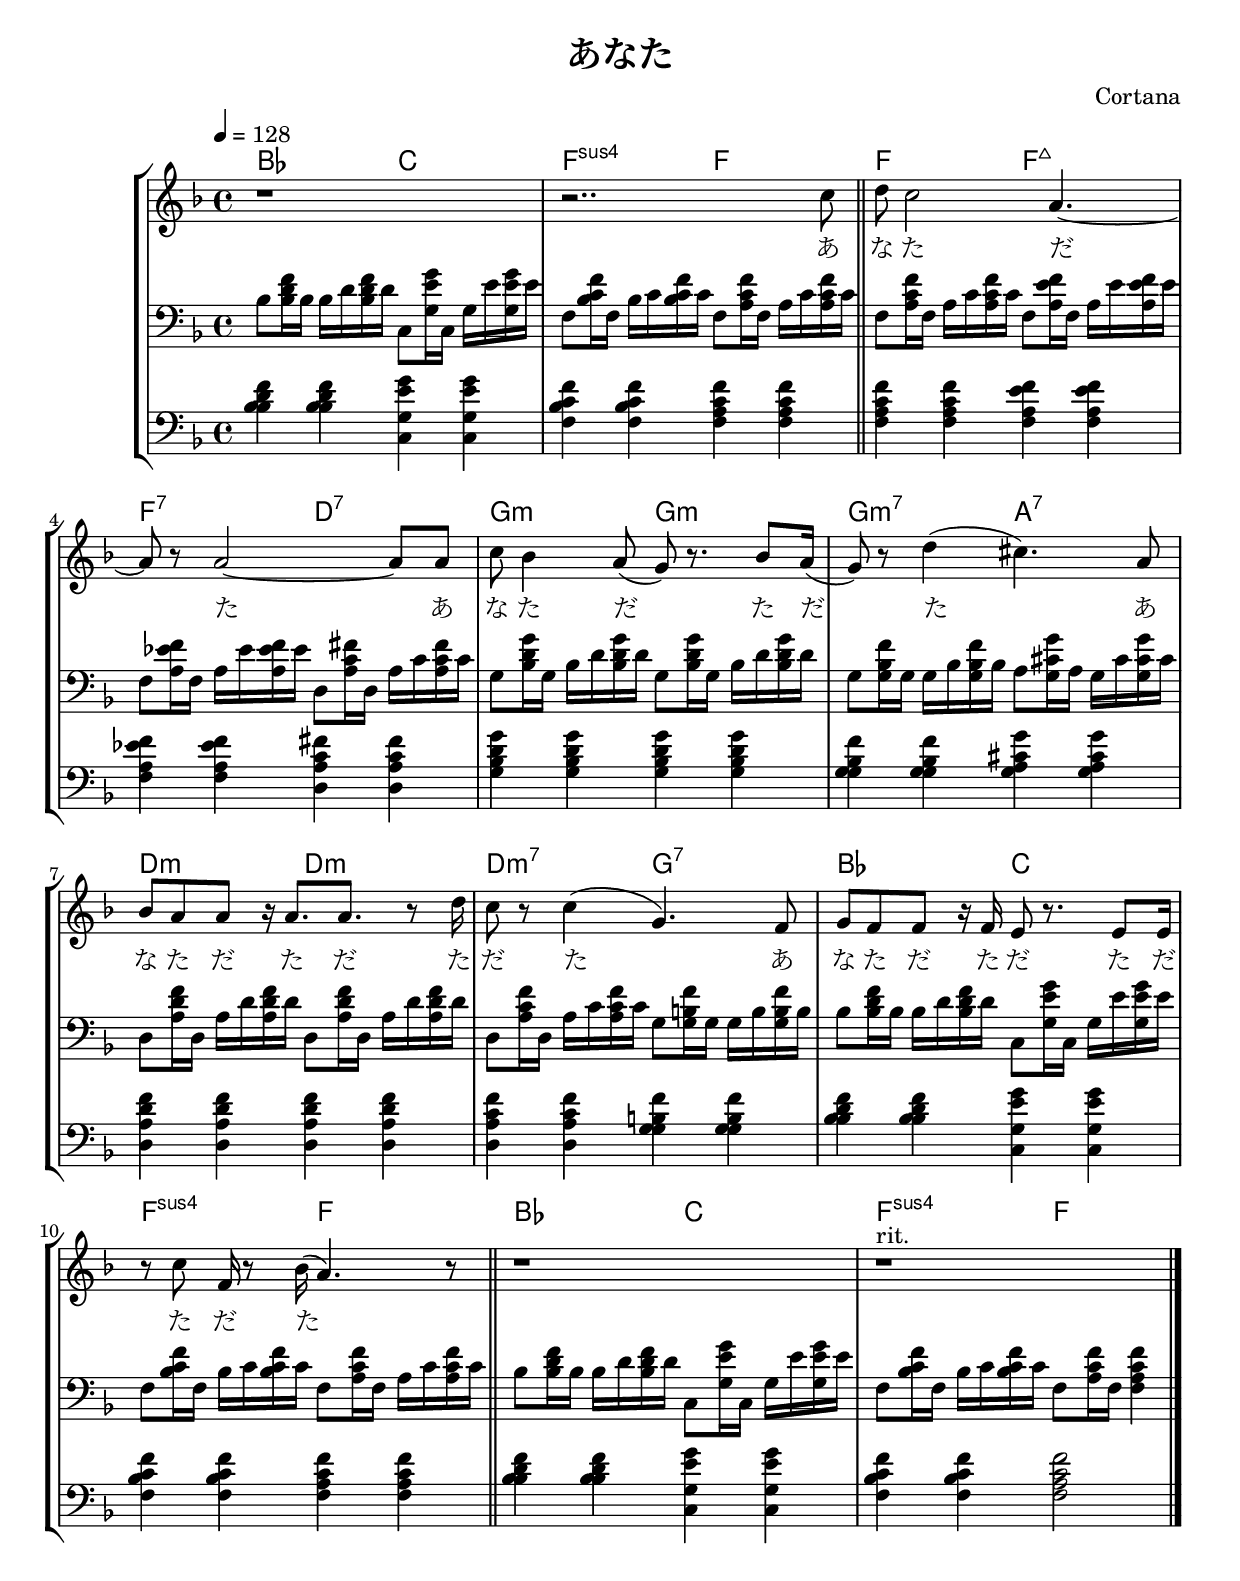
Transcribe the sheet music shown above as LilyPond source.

\version "2.12.1"

\header {
	title = \markup {あなた}
	composer = \markup \center-column {Cortana}
}

harmony = \chordmode {
	bes2 c f:sus4 f 

	f f:maj7 f:7 d:7 g:m g:m g:min7 a:7 d:m d:m d:min7 g:7 bes c f:sus4 f 

	bes c f:sus4 f 
}

melody = {
	\key f \major
	\tempo 4 = 128
	r1 | r2.. 
	\set Staff.midiInstrument = #"fss0.35"
	c''8 
	d''8  c''2  a'4.~ 
	a'8  r8  a'2~a'8  a'8 
	c''8  bes'4  a'8  (g'8)  r8.  bes'8  a'16 
	(g'8)  r8  d''4  (cis''4.)  a'8 
	bes'8  a'8  a'8  r16  a'8.  a'8.  r8  d''16 
	c''8  r8  c''4  (g'4.)  f'8 
	g'8  f'8  f'8  r16  f'16  e'8  r8.  e'8  e'16 
	r8  c''8  f'16  r8  bes'16  (a'4.)  	r8 	r1 | r1^"rit." \bar "|."
}

words = \lyricmode {
	
	あ  な  た  だ  た  あ  な  た  だ  た  だ  た  あ  な  た  だ  た  だ  た  だ  た  あ  な  た  だ  た  だ  た  だ  た  だ  た  
	
}

tempochange = {
	\tempo 4 = 128
	r1 | r1 \bar "||"
	\tempo 4 = 128
	r1 | r1 | r1 | r1 | r1 | r1 | r1 | r1 \bar "||"
	\tempo 4 = 128
	r1 | \tempo 4 = 96 r2 \tempo 4 = 85 r2 \bar "|."
}

mainacc = {
	\clef bass
	\set Staff.midiInstrument = #"Harmonica"
	\key f \major
	\tempo 4 = 128
	bes8 <bes d' f'>16 bes16   bes16 d'16 <bes d' f'>16 d'16
	c8 <g e' g'>16 c16   g16 e'16 <g e' g'>16 e'16
	f8 <bes c' f'>16 f16   bes16 c'16 <bes c' f'>16 c'16
	f8 <a c' f'>16 f16   a16 c'16 <a c' f'>16 c'16
	\bar "||"

	\set Staff.midiInstrument = #"Harmonica"
	f8 <a c' f'>16 f16   a16 c'16 <a c' f'>16 c'16
	f8 <a e' f'>16 f16   a16 e'16 <a e' f'>16 e'16
	f8 <a es' f'>16 f16   a16 es'16 <a es' f'>16 es'16
	d8 <a c' fis'>16 d16   a16 c'16 <a c' fis'>16 c'16
	g8 <bes d' g'>16 g16   bes16 d'16 <bes d' g'>16 d'16
	g8 <bes d' g'>16 g16   bes16 d'16 <bes d' g'>16 d'16
	g8 <g bes f'>16 g16   g16 bes16 <g bes f'>16 bes16
	a8 <g cis' g'>16 a16   g16 cis'16 <g cis' g'>16 cis'16
	d8 <a d' f'>16 d16   a16 d'16 <a d' f'>16 d'16
	d8 <a d' f'>16 d16   a16 d'16 <a d' f'>16 d'16
	d8 <a c' f'>16 d16   a16 c'16 <a c' f'>16 c'16
	g8 <g b f'>16 g16   g16 b16 <g b f'>16 b16
	bes8 <bes d' f'>16 bes16   bes16 d'16 <bes d' f'>16 d'16
	c8 <g e' g'>16 c16   g16 e'16 <g e' g'>16 e'16
	f8 <bes c' f'>16 f16   bes16 c'16 <bes c' f'>16 c'16
	f8 <a c' f'>16 f16   a16 c'16 <a c' f'>16 c'16
	\bar "||"

	\set Staff.midiInstrument = #"Harmonica"
	bes8 <bes d' f'>16 bes16   bes16 d'16 <bes d' f'>16 d'16
	c8 <g e' g'>16 c16   g16 e'16 <g e' g'>16 e'16
	f8 <bes c' f'>16 f16   bes16 c'16 <bes c' f'>16 c'16
	f8 <a c' f'>16 f16 <f a c' f'>4
	\bar "|."
}

subacc = {
	\clef bass
	\set Staff.midiInstrument = #"Harpsichord"
	\key f \major
	\tempo 4 = 128
	<bes bes d' f'>4 <bes bes d' f'>4
	<c g e' g'>4 <c g e' g'>4
	<f bes c' f'>4 <f bes c' f'>4
	<f a c' f'>4 <f a c' f'>4
	\bar "||"

	\set Staff.midiInstrument = #"Harpsichord"
	<f a c' f'>4 <f a c' f'>4
	<f a e' f'>4 <f a e' f'>4
	<f a es' f'>4 <f a es' f'>4
	<d a c' fis'>4 <d a c' fis'>4
	<g bes d' g'>4 <g bes d' g'>4
	<g bes d' g'>4 <g bes d' g'>4
	<g g bes f'>4 <g g bes f'>4
	<a g cis' g'>4 <a g cis' g'>4
	<d a d' f'>4 <d a d' f'>4
	<d a d' f'>4 <d a d' f'>4
	<d a c' f'>4 <d a c' f'>4
	<g g b f'>4 <g g b f'>4
	<bes bes d' f'>4 <bes bes d' f'>4
	<c g e' g'>4 <c g e' g'>4
	<f bes c' f'>4 <f bes c' f'>4
	<f a c' f'>4 <f a c' f'>4
	\bar "||"

	\set Staff.midiInstrument = #"Harpsichord"
	<bes bes d' f'>4 <bes bes d' f'>4
	<c g e' g'>4 <c g e' g'>4
	<f bes c' f'>4 <f bes c' f'>4
	<f a c' f'>2
	\bar "|."
}

percA = {
	\drummode {
	r1 |r1 \bar "||"
	r1 |r1 |r1 |r1 |r1 |r1 |r1 |r1 \bar "||"
	r1 |r1 \bar "|."
	}
}

percB = {
	\drummode {
	r1 |r1 \bar "||"
	r1 |r1 |r1 |r1 |r1 |r1 |r1 |r1 \bar "||"
	r1 |r1 \bar "|."
	}
}

percC = {
	\drummode {
	r1 |r1 \bar "||"
	r1 |r1 |r1 |r1 |r1 |r1 |r1 |r1 \bar "||"
	r1 |r1 \bar "|."
	}
}

percD = {
	\drummode {
	r1 |r1 \bar "||"
	r1 |r1 |r1 |r1 |r1 |r1 |r1 |r1 \bar "||"
	r1 |r1 \bar "|."
	}
}

percE = {
	\drummode {
	r1 |r1 \bar "||"
	r1 |r1 |r1 |r1 |r1 |r1 |r1 |r1 \bar "||"
	r1 |r1 \bar "|."
	}
}

\score {
	<<
		\new StaffGroup <<
			\new ChordNames {\harmony}
			\new Voice = "melody" {\melody}
			\new Lyrics \lyricsto "melody" \words
			\new Staff = "mainacc" {\mainacc}
			\new Staff = "subacc" {\subacc}
		>>
	>>
	\layout { }
}
